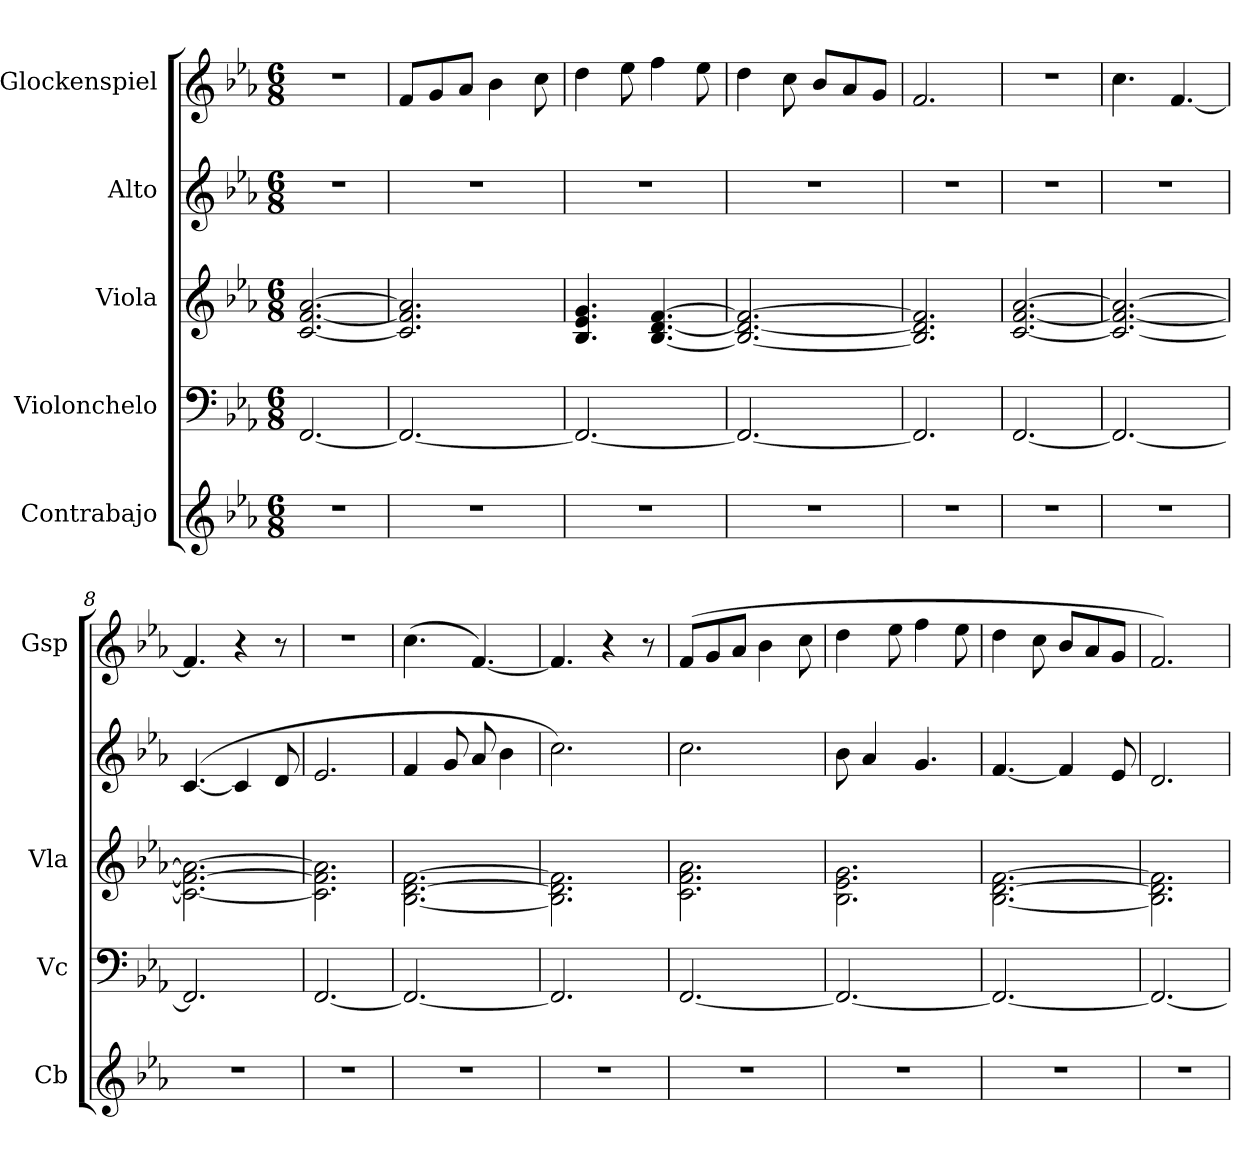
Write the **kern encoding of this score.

**kern	**kern	**kern	**kern	**kern
*part5	*part4	*part3	*part2	*part1
*staff5	*staff4	*staff3	*staff2	*staff1
*I"Contrabajo	*I"Violonchelo	*I"Viola	*I"Alto	*I"Glockenspiel
*I'Cb	*I'Vc	*I'Vla	*	*I'Gsp
*stria5	*stria5	*stria5	*	*stria5
*clefG2	*clefF4	*clefG2	*clefG2	*clefG2
*ITrd7c12	*	*	*	*ITrd-14c-24
*k[b-e-a-]	*k[b-e-a-]	*k[b-e-a-]	*k[b-e-a-]	*k[b-e-a-]
*M6/8	*M6/8	*M6/8	*M6/8	*M6/8
*MM120	*MM120	*MM120	*MM120	*MM120
=1	=1	=1	=1	=1
2.r	[2.FF	[2.c [2.f [2.a-	2.r	2.r
=2	=2	=2	=2	=2
2.r	2.FF_	2.c] 2.f] 2.a-]	2.r	8fff/L
.	.	.	.	8ggg/
.	.	.	.	8aaa-/J
.	.	.	.	4bbb-
.	.	.	.	8cccc
=3	=3	=3	=3	=3
2.r	2.FF_	4.B- 4.e- 4.g	2.r	4dddd
.	.	.	.	8eeee-
.	.	[4.B- [4.d [4.f	.	4ffff
.	.	.	.	8eeee-
=4	=4	=4	=4	=4
2.r	2.FF_	2.B-_ 2.d_ 2.f_	2.r	4dddd
.	.	.	.	8cccc
.	.	.	.	8bbb-/L
.	.	.	.	8aaa-/
.	.	.	.	8ggg/J
=5	=5	=5	=5	=5
2.r	2.FF]	2.B-] 2.d] 2.f]	2.r	2.fff
=6	=6	=6	=6	=6
2.r	[2.FF	[2.c [2.f [2.a-	2.r	2.r
=7	=7	=7	=7	=7
2.r	2.FF_	2.c_ 2.f_ 2.a-_	2.r	4.cccc
.	.	.	.	[4.fff
=8	=8	=8	=8	=8
2.r	2.FF/]	2.c\_ 2.f\_ 2.a-\_	(>[4.c/	4.fff/]
.	.	.	4c/]	4r
.	.	.	8d/	8r
=9	=9	=9	=9	=9
2.r	[2.FF/	2.c\] 2.f\] 2.a-\]	2.e-/	2.r
=10	=10	=10	=10	=10
2.r	2.FF/_	[2.B-\ [2.d\ [2.f\	4f/	(>4.cccc\
.	.	.	8g/	.
.	.	.	8a-/	[4.fff/)
.	.	.	4b-\	.
=11	=11	=11	=11	=11
2.r	2.FF/]	2.B-\] 2.d\] 2.f\]	2.cc\)	4.fff/]
.	.	.	.	4r
.	.	.	.	8r
=12	=12	=12	=12	=12
2.r	[2.FF/	2.c\ 2.f\ 2.a-\	2.cc\	(>8fff/L
.	.	.	.	8ggg/
.	.	.	.	8aaa-/J
.	.	.	.	4bbb-\
.	.	.	.	8cccc\
!!LO:LB:g=z
=13	=13	=13	=13	=13
2.r	2.FF/_	2.B-\ 2.e-\ 2.g\	8b-\	4dddd\
.	.	.	4a-/	.
.	.	.	.	8eeee-\
.	.	.	4.g/	4ffff\
.	.	.	.	8eeee-\
=14	=14	=14	=14	=14
2.r	2.FF/_	[2.B-\ [2.d\ [2.f\	[4.f/	4dddd\
.	.	.	.	8cccc\
.	.	.	4f/]	8bbb-/L
.	.	.	.	8aaa-/
.	.	.	8e-/	8ggg/J
=15	=15	=15	=15	=15
2.r	2.FF/_	2.B-\] 2.d\] 2.f\]	2.d/	2.fff/)
=	=	=	=	=
*-	*-	*-	*-	*-
